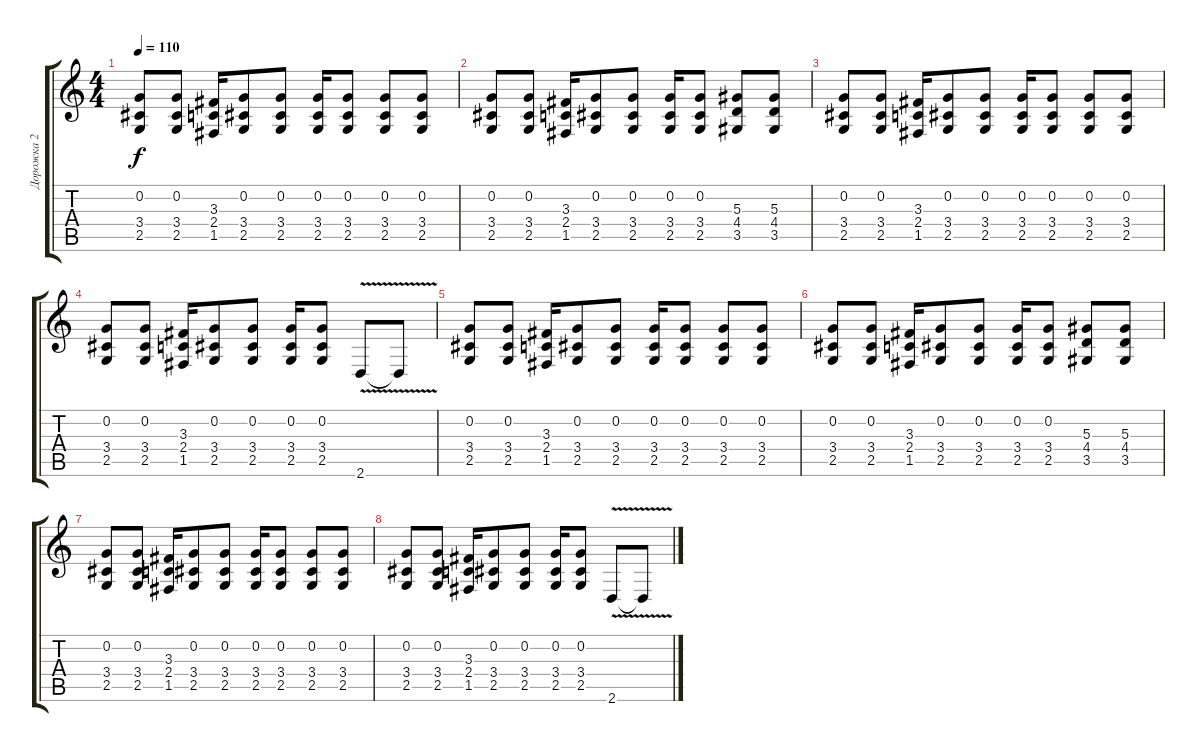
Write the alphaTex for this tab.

\track ("Дорожка 2" "Дорожка 2") {instrument overdrivenguitar}
\staff {score tabs}
\tuning (C4 G3 Eb3 Bb2 F2 C2) {hide}
\ts (4 4)
\tempo 110
\clef g2
\ks c
(0.2 3.4 2.5).8{dy f} (0.2 3.4 2.5).8 (3.3 2.4 1.5).16 (0.2 3.4 2.5).8 (0.2 3.4 2.5).8 (0.2 3.4 2.5).16 (0.2 3.4 2.5).8 (0.2 3.4 2.5).8 (0.2 3.4 2.5).8 |
(0.2 3.4 2.5).8 (0.2 3.4 2.5).8 (3.3 2.4 1.5).16 (0.2 3.4 2.5).8 (0.2 3.4 2.5).8 (0.2 3.4 2.5).16 (0.2 3.4 2.5).8 (5.3 4.4 3.5).8 (5.3 4.4 3.5).8 |
(0.2 3.4 2.5).8 (0.2 3.4 2.5).8 (3.3 2.4 1.5).16 (0.2 3.4 2.5).8 (0.2 3.4 2.5).8 (0.2 3.4 2.5).16 (0.2 3.4 2.5).8 (0.2 3.4 2.5).8 (0.2 3.4 2.5).8 |
(0.2 3.4 2.5).8 (0.2 3.4 2.5).8 (3.3 2.4 1.5).16 (0.2 3.4 2.5).8 (0.2 3.4 2.5).8 (0.2 3.4 2.5).16 (0.2 3.4 2.5).8 2.6{v}.8 2.6{t}.8 |
(0.2 3.4 2.5).8 (0.2 3.4 2.5).8 (3.3 2.4 1.5).16 (0.2 3.4 2.5).8 (0.2 3.4 2.5).8 (0.2 3.4 2.5).16 (0.2 3.4 2.5).8 (0.2 3.4 2.5).8 (0.2 3.4 2.5).8 |
(0.2 3.4 2.5).8 (0.2 3.4 2.5).8 (3.3 2.4 1.5).16 (0.2 3.4 2.5).8 (0.2 3.4 2.5).8 (0.2 3.4 2.5).16 (0.2 3.4 2.5).8 (5.3 4.4 3.5).8 (5.3 4.4 3.5).8 |
(0.2 3.4 2.5).8 (0.2 3.4 2.5).8 (3.3 2.4 1.5).16 (0.2 3.4 2.5).8 (0.2 3.4 2.5).8 (0.2 3.4 2.5).16 (0.2 3.4 2.5).8 (0.2 3.4 2.5).8 (0.2 3.4 2.5).8 |
(0.2 3.4 2.5).8 (0.2 3.4 2.5).8 (3.3 2.4 1.5).16 (0.2 3.4 2.5).8 (0.2 3.4 2.5).8 (0.2 3.4 2.5).16 (0.2 3.4 2.5).8 2.6{v}.8 2.6{t}.8
